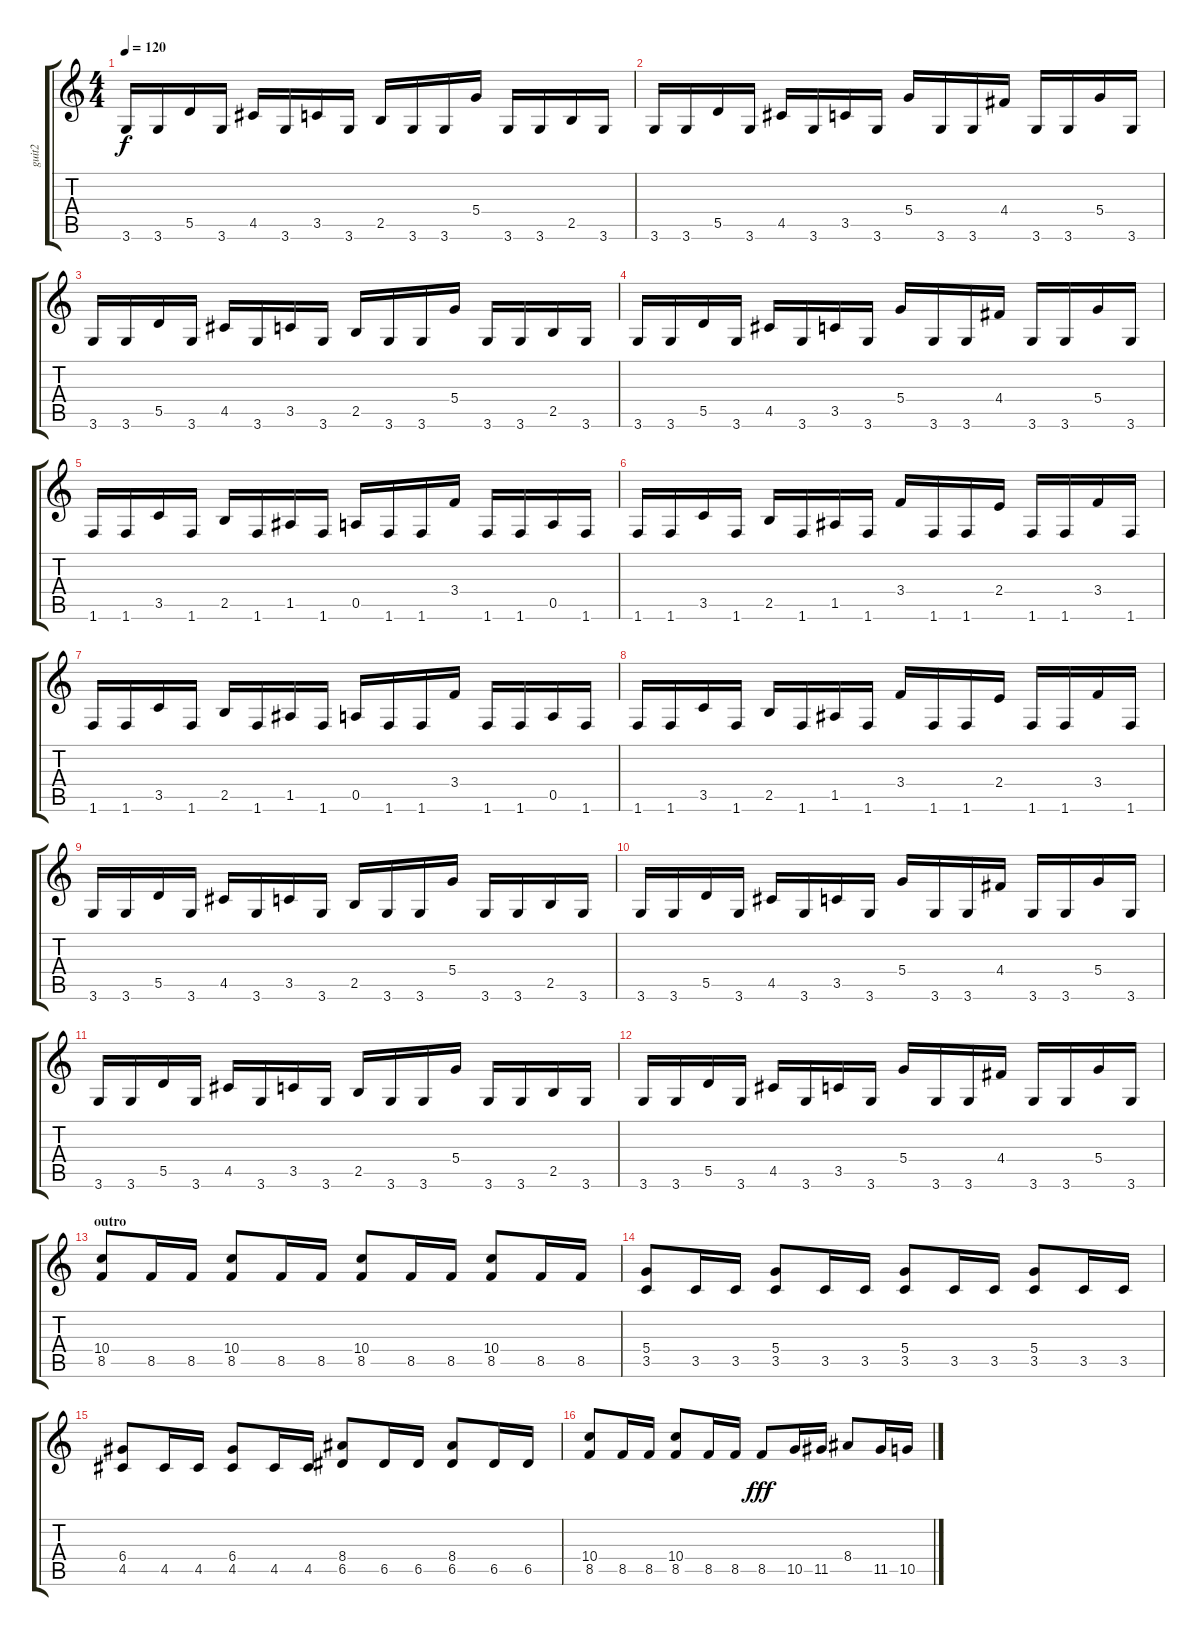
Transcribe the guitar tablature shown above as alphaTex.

\track ("guit2" "guit2") {instrument distortionguitar}
\staff {score tabs}
\tuning (E4 B3 G3 D3 A2 E2) {hide}
\ts (4 4)
\tempo 120
\clef g2
\ks c
3.6.16{dy f} 3.6.16 5.5.16 3.6.16 4.5.16 3.6.16 3.5.16 3.6.16 2.5.16 3.6.16 3.6.16 5.4.16 3.6.16 3.6.16 2.5.16 3.6.16 |
3.6.16 3.6.16 5.5.16 3.6.16 4.5.16 3.6.16 3.5.16 3.6.16 5.4.16 3.6.16 3.6.16 4.4.16 3.6.16 3.6.16 5.4.16 3.6.16 |
3.6.16 3.6.16 5.5.16 3.6.16 4.5.16 3.6.16 3.5.16 3.6.16 2.5.16 3.6.16 3.6.16 5.4.16 3.6.16 3.6.16 2.5.16 3.6.16 |
3.6.16 3.6.16 5.5.16 3.6.16 4.5.16 3.6.16 3.5.16 3.6.16 5.4.16 3.6.16 3.6.16 4.4.16 3.6.16 3.6.16 5.4.16 3.6.16 |
1.6.16 1.6.16 3.5.16 1.6.16 2.5.16 1.6.16 1.5.16 1.6.16 0.5.16 1.6.16 1.6.16 3.4.16 1.6.16 1.6.16 0.5.16 1.6.16 |
1.6.16 1.6.16 3.5.16 1.6.16 2.5.16 1.6.16 1.5.16 1.6.16 3.4.16 1.6.16 1.6.16 2.4.16 1.6.16 1.6.16 3.4.16 1.6.16 |
1.6.16 1.6.16 3.5.16 1.6.16 2.5.16 1.6.16 1.5.16 1.6.16 0.5.16 1.6.16 1.6.16 3.4.16 1.6.16 1.6.16 0.5.16 1.6.16 |
1.6.16 1.6.16 3.5.16 1.6.16 2.5.16 1.6.16 1.5.16 1.6.16 3.4.16 1.6.16 1.6.16 2.4.16 1.6.16 1.6.16 3.4.16 1.6.16 |
3.6.16 3.6.16 5.5.16 3.6.16 4.5.16 3.6.16 3.5.16 3.6.16 2.5.16 3.6.16 3.6.16 5.4.16 3.6.16 3.6.16 2.5.16 3.6.16 |
3.6.16 3.6.16 5.5.16 3.6.16 4.5.16 3.6.16 3.5.16 3.6.16 5.4.16 3.6.16 3.6.16 4.4.16 3.6.16 3.6.16 5.4.16 3.6.16 |
3.6.16 3.6.16 5.5.16 3.6.16 4.5.16 3.6.16 3.5.16 3.6.16 2.5.16 3.6.16 3.6.16 5.4.16 3.6.16 3.6.16 2.5.16 3.6.16 |
3.6.16 3.6.16 5.5.16 3.6.16 4.5.16 3.6.16 3.5.16 3.6.16 5.4.16 3.6.16 3.6.16 4.4.16 3.6.16 3.6.16 5.4.16 3.6.16 |
\section ("" "outro")
(10.4 8.5).8 8.5.16 8.5.16 (10.4 8.5).8 8.5.16 8.5.16 (10.4 8.5).8 8.5.16 8.5.16 (10.4 8.5).8 8.5.16 8.5.16 |
(5.4 3.5).8 3.5.16 3.5.16 (5.4 3.5).8 3.5.16 3.5.16 (5.4 3.5).8 3.5.16 3.5.16 (5.4 3.5).8 3.5.16 3.5.16 |
(6.4 4.5).8 4.5.16 4.5.16 (6.4 4.5).8 4.5.16 4.5.16 (8.4 6.5).8 6.5.16 6.5.16 (8.4 6.5).8 6.5.16 6.5.16 |
(10.4 8.5).8 8.5.16 8.5.16 (10.4 8.5).8 8.5.16 8.5.16 8.5.8{dy fff} 10.5.16 11.5.16 8.4.8 11.5.16 10.5.16
